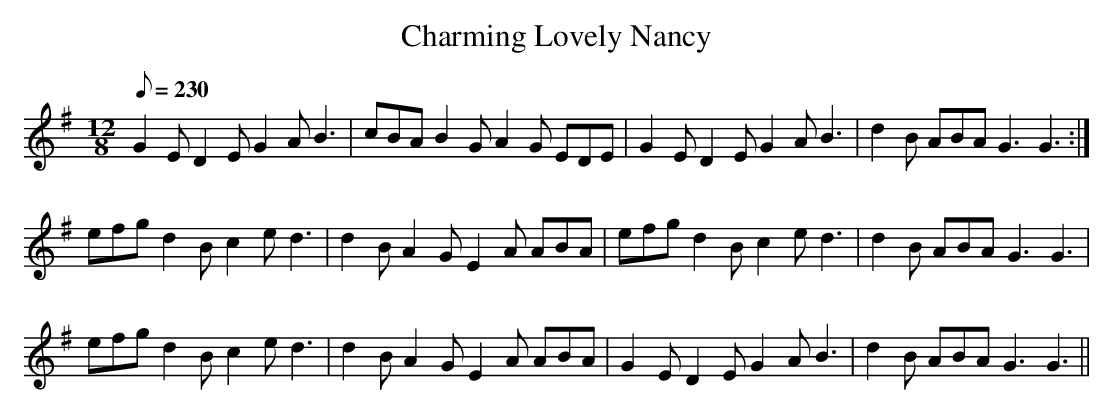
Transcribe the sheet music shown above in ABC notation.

X:1
T:Charming Lovely Nancy
M:12/8
L:1/8
Q:230
K:G
G2E D2E G2A B3|cBA B2G A2G EDE|G2E D2E G2A B3|d2B ABA G3 G3:|
!efg d2B c2e d3|d2B A2G E2A ABA|efg d2B c2e d3|d2B ABA G3 G3|
!efg d2B c2e d3|d2B A2G E2A ABA|G2E D2E G2A B3|d2B ABA G3 G3||
